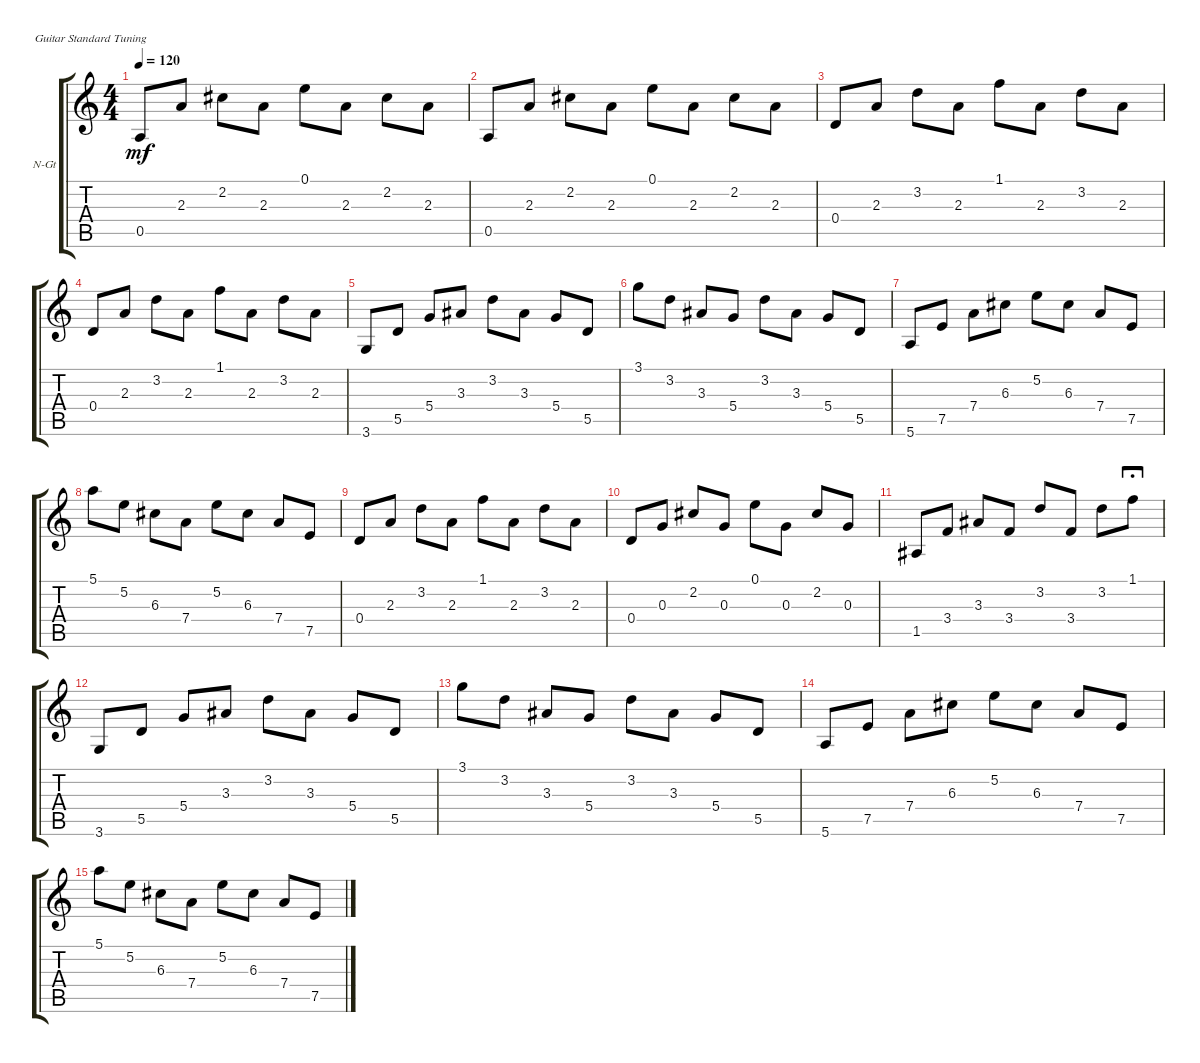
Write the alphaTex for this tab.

\defaultSystemsLayout 4
\bracketExtendMode groupsimilarinstruments
\firstSystemTrackNameOrientation horizontal
\otherSystemsTrackNameOrientation horizontal
\track ("Nylon Guitar" "N-Gt") {instrument acousticguitarnylon}
\staff {score tabs}
\tuning (E4 B3 G3 D3 A2 E2)
\ts (4 4)
\tempo 120
\clef g2
\ks c
0.5.8{dy mf} 2.3.8 2.2.8 2.3.8 0.1.8 2.3.8 2.2.8 2.3.8 |
0.5.8 2.3.8 2.2.8 2.3.8 0.1.8 2.3.8 2.2.8 2.3.8 |
0.4.8 2.3.8 3.2.8 2.3.8 1.1.8 2.3.8 3.2.8 2.3.8 |
0.4.8 2.3.8 3.2.8 2.3.8 1.1.8 2.3.8 3.2.8 2.3.8 |
3.6.8 5.5.8 5.4.8 3.3.8 3.2.8 3.3.8 5.4.8 5.5.8 |
3.1.8 3.2.8 3.3.8 5.4.8 3.2.8 3.3.8 5.4.8 5.5.8 |
5.6.8 7.5.8 7.4.8 6.3.8 5.2.8 6.3.8 7.4.8 7.5.8 |
5.1.8 5.2.8 6.3.8 7.4.8 5.2.8 6.3.8 7.4.8 7.5.8 |
0.4.8 2.3.8 3.2.8 2.3.8 1.1.8 2.3.8 3.2.8 2.3.8 |
0.4.8 0.3.8 2.2.8 0.3.8 0.1.8 0.3.8 2.2.8 0.3.8 |
1.5.8 3.4.8 3.3.8 3.4.8 3.2.8 3.4.8 3.2.8 1.1.8{fermata (long 1)} |
3.6.8 5.5.8 5.4.8 3.3.8 3.2.8 3.3.8 5.4.8 5.5.8 |
3.1.8 3.2.8 3.3.8 5.4.8 3.2.8 3.3.8 5.4.8 5.5.8 |
5.6.8 7.5.8 7.4.8 6.3.8 5.2.8 6.3.8 7.4.8 7.5.8 |
5.1.8 5.2.8 6.3.8 7.4.8 5.2.8 6.3.8 7.4.8 7.5.8
